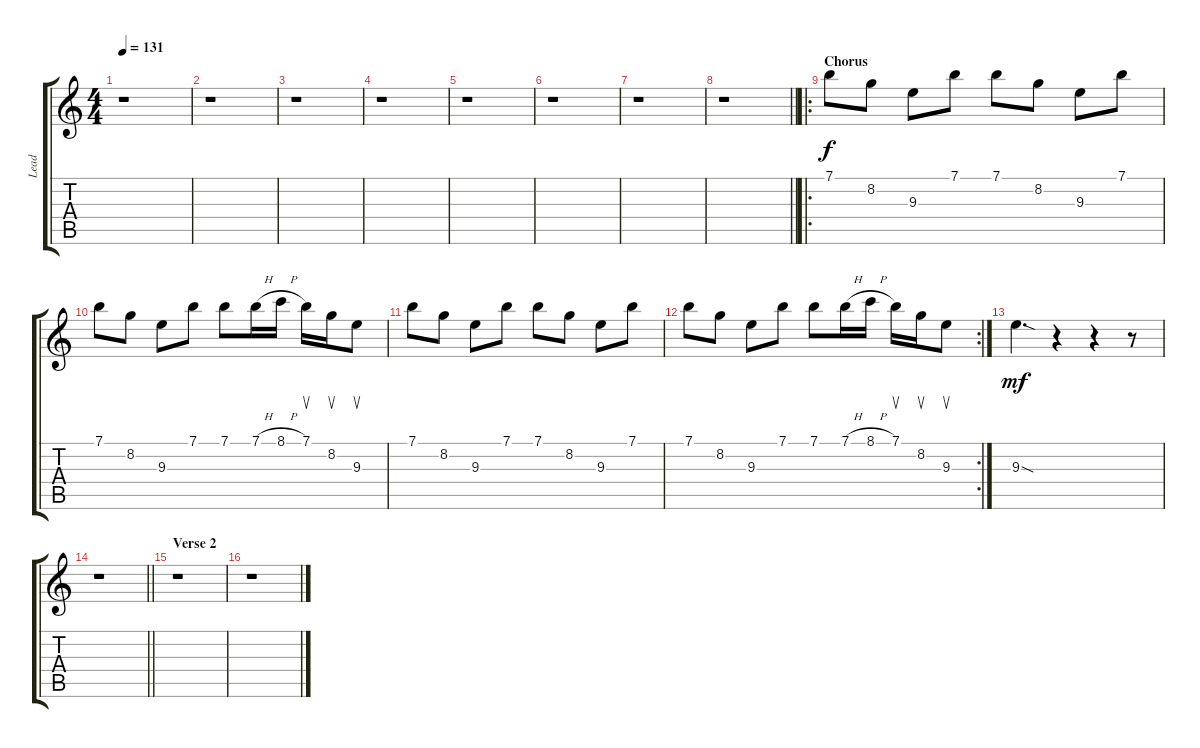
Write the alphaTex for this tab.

\track ("Lead" "Lead") {instrument overdrivenguitar}
\staff {score tabs}
\tuning (E4 B3 G3 D3 A2 E2) {hide}
\ts (4 4)
\tempo 131
\clef g2
\ks c
r.1{dy f} |
r.1 |
r.1 |
r.1 |
r.1 |
r.1 |
r.1 |
\barLineRight lightlight
r.1 |
\ro
\section ("" "Chorus")
7.1.8 8.2.8 9.3.8 7.1.8 7.1.8 8.2.8 9.3.8 7.1.8 |
7.1.8 8.2.8 9.3.8 7.1.8 7.1.8 7.1{h}.16 8.1{h}.16 7.1.16{su} 8.2.16{su} 9.3.8{su} |
7.1.8 8.2.8 9.3.8 7.1.8 7.1.8 8.2.8 9.3.8 7.1.8 |
\rc 2
7.1.8 8.2.8 9.3.8 7.1.8 7.1.8 7.1{h}.16 8.1{h}.16 7.1.16{su} 8.2.16{su} 9.3.8{su} |
9.3{sod}.4{d dy mf} r.4 r.4 r.8 |
\barLineRight lightlight
r.1 |
\section ("" "Verse 2")
r.1 |
r.1
